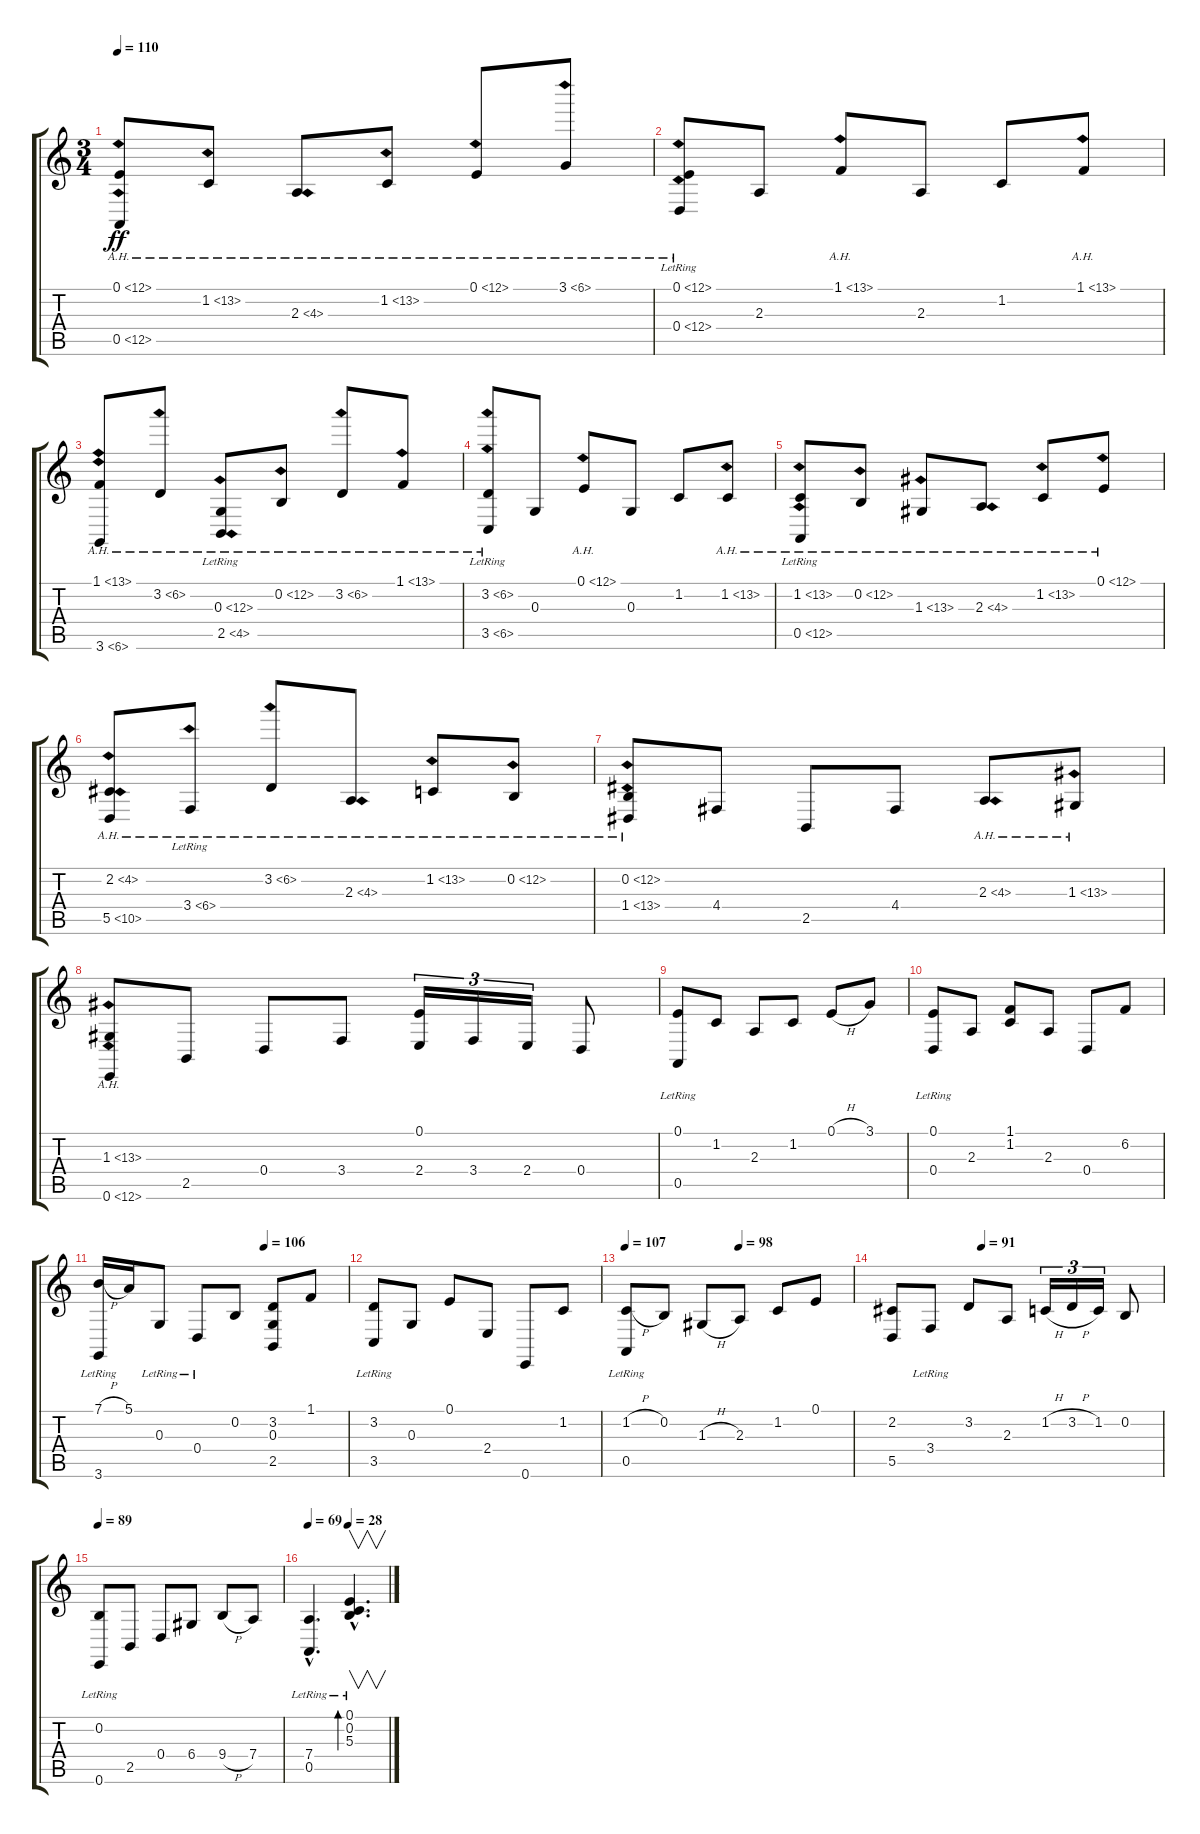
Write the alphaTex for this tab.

\track "" {instrument stringensemble1}
\staff {score tabs}
\tuning (E4 B3 G3 D3 A2 E2) {hide}
\ts (3 4)
\tempo 110
\clef g2
\ks c
(0.1{ah 12} 0.5{ah 12}).8{dy ff} 1.2{ah 12}.8 2.3{ah 2}.8 1.2{ah 12}.8 0.1{ah 12}.8 3.1{ah 3}.8 |
(0.1{ah 12} 0.4{ah 12 lr}).8 2.3.8 1.1{ah 12}.8 2.3.8 1.2.8 1.1{ah 12}.8 |
(1.1{ah 12} 3.6{ah 3}).8 3.2{ah 3}.8 (0.3{ah 12} 2.5{ah 2 lr}).8 0.2{ah 12}.8 3.2{ah 3}.8 1.1{ah 12}.8 |
(3.2{ah 3} 3.5{ah 3 lr}).8 0.3.8 0.1{ah 12}.8 0.3.8 1.2.8 1.2{ah 12}.8 |
(1.2{ah 12} 0.5{ah 12 lr}).8 0.2{ah 12}.8 1.3{ah 12}.8 2.3{ah 2}.8 1.2{ah 12}.8 0.1{ah 12}.8 |
(2.2{ah 2} 5.5{ah 5}).8 3.4{ah 3 lr}.8 3.2{ah 3}.8 2.3{ah 2}.8 1.2{ah 12}.8 0.2{ah 12}.8 |
(0.2{ah 12} 1.4{ah 12}).8 4.4.8 2.5.8 4.4.8 2.3{ah 2}.8 1.3{ah 12}.8 |
(1.3{ah 12} 0.6{ah 12}).8 2.5.8 0.4.8 3.4.8 (0.1 2.4).16{tu (3 2)} 3.4.16{tu (3 2)} 2.4.16{tu (3 2)} 0.4.8 |
(0.1 0.5{lr}).8 1.2.8 2.3.8 1.2.8 0.1{h}.8 3.1.8 |
(0.1 0.4{lr}).8 2.3.8 (1.1 1.2).8 2.3.8 0.4.8 6.2.8 |
\tempo (106 0.6666666666666666)
(7.1{h} 3.6{lr}).16 5.1.16 0.3{lr}.8 0.4{lr}.8 0.2.8 (3.2 0.3 2.5).8 1.1.8 |
(3.2 3.5{lr}).8 0.3.8 0.1.8 2.4.8 0.6.8 1.2.8 |
\tempo 107
\tempo (103 0.5)
\tempo (98 0.5)
(1.2{h} 0.5{lr}).8 0.2.8 1.3{h}.8 2.3.8 1.2.8 0.1.8 |
\tempo (99 0.3333333333333333)
\tempo (91 0.3333333333333333)
(2.2 5.5).8 3.4{lr}.8 3.2.8 2.3.8 1.2{h}.16{tu (3 2)} 3.2{h}.16{tu (3 2)} 1.2.16{tu (3 2)} 0.2.8 |
\tempo 89
(0.2{lr} 0.6).8 2.5.8 0.4.8 6.4.8 9.4{h}.8 7.4.8 |
\tempo 85
\tempo (80 0.5)
\tempo 69
\tempo (28 0.5)
(7.4{hac lr} 0.5{hac lr}).4{d} (0.1{hac lr} 0.2{hac lr} 5.3{hac lr}).4{v d bd 240}
